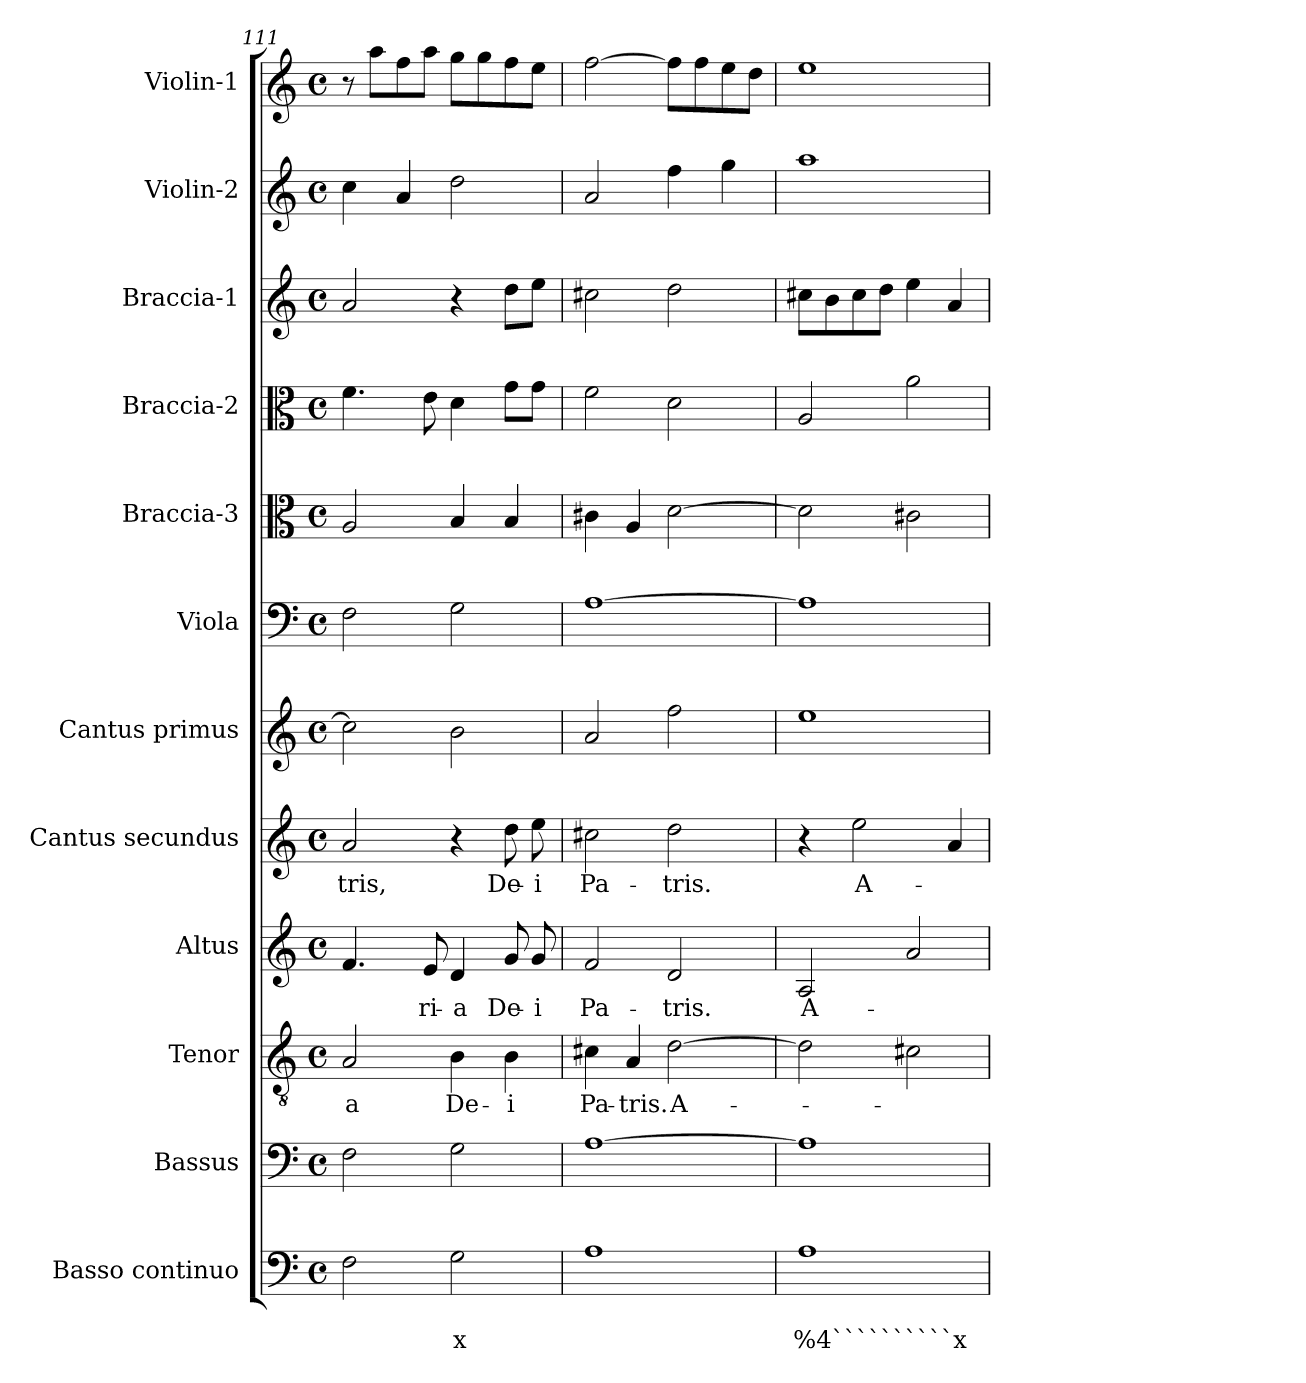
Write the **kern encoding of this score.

**kern	**text	**text	**kern	**kern	**text	**kern	**text	**kern	**text	**kern	**kern	**kern	**kern	**kern	**kern	**kern
*part12	*part12	*part12	*part11	*part10	*part10	*part9	*part9	*part8	*part8	*part7	*part6	*part5	*part4	*part3	*part2	*part1
*staff12	*staff12	*staff12	*staff11	*staff10	*staff10	*staff9	*staff9	*staff8	*staff8	*staff7	*staff6	*staff5	*staff4	*staff3	*staff2	*staff1
*I"Basso continuo	*	*	*I"Bassus	*I"Tenor	*	*I"Altus	*	*I"Cantus secundus	*	*I"Cantus primus	*I"Viola	*I"Braccia-3	*I"Braccia-2	*I"Braccia-1	*I"Violin-2	*I"Violin-1
*I'BC	*	*	*I'B	*I'T	*	*I'A	*	*I'C2	*	*I'C1	*I'Va	*I'Br3	*I'Br2	*I'Br1	*I'Vi2	*I'Vi1
*clefF4	*	*	*clefF4	*clefGv2	*	*clefG2	*	*clefG2	*	*clefG2	*clefF4	*clefC3	*clefC3	*clefG2	*clefG2	*clefG2
*k[]	*	*	*k[]	*k[]	*	*k[]	*	*k[]	*	*k[]	*k[]	*k[]	*k[]	*k[]	*k[]	*k[]
*C:	*	*	*C:	*C:	*	*C:	*	*C:	*	*C:	*C:	*C:	*C:	*C:	*C:	*C:
*M4/4	*	*	*M4/4	*M4/4	*	*M4/4	*	*M4/4	*	*M4/4	*M4/4	*M4/4	*M4/4	*M4/4	*M4/4	*M4/4
*met(c)	*	*	*met(c)	*met(c)	*	*met(c)	*	*met(c)	*	*met(c)	*met(c)	*met(c)	*met(c)	*met(c)	*met(c)	*met(c)
=111	=111	=111	=111	=111	=111	=111	=111	=111	=111	=111	=111	=111	=111	=111	=111	=111
!	!	!	!	!	!LO:LY:b	!	!	!	!	!	!	!	!	!	!	!
!	!	!	!	!	!	!	!	!	!LO:LY:b	!	!	!	!	!	!	!
2F\	.	.	2F\	2A/	-a	4.f/	.	2a/	-tris,	2cc\]	2F\	2A/	4.f\	2a/	4cc\	8r
.	.	.	.	.	.	.	.	.	.	.	.	.	.	.	.	8aa\L
.	.	.	.	.	.	.	.	.	.	.	.	.	.	.	4a/	8ff\
!	!	!	!	!	!	!	!LO:LY:b	!	!	!	!	!	!	!	!	!
.	.	.	.	.	.	8e/	-ri-	.	.	.	.	.	8e\	.	.	8aa\J
!	!	!LO:LY:b	!	!	!	!	!	!	!	!	!	!	!	!	!	!
!	!	!	!	!	!LO:LY:b	!	!	!	!	!	!	!	!	!	!	!
!	!	!	!	!	!	!	!LO:LY:b	!	!	!	!	!	!	!	!	!
2G\	.	x	2G\	4B\	De-	4d/	-a	4r	.	2b\	2G\	4B/	4d\	4r	2dd\	8gg\L
.	.	.	.	.	.	.	.	.	.	.	.	.	.	.	.	8gg\
!	!	!	!	!	!LO:LY:b	!	!	!	!	!	!	!	!	!	!	!
!	!	!	!	!	!	!	!LO:LY:b	!	!	!	!	!	!	!	!	!
!	!	!	!	!	!	!	!	!	!LO:LY:b	!	!	!	!	!	!	!
.	.	.	.	4B\	-i	8g/	De-	8dd\	De-	.	.	4B/	8g\L	8dd\L	.	8ff\
!	!	!	!	!	!	!	!LO:LY:b	!	!	!	!	!	!	!	!	!
!	!	!	!	!	!	!	!	!	!LO:LY:b	!	!	!	!	!	!	!
.	.	.	.	.	.	8g/	-i	8ee\	-i	.	.	.	8g\J	8ee\J	.	8ee\J
=112	=112	=112	=112	=112	=112	=112	=112	=112	=112	=112	=112	=112	=112	=112	=112	=112
!	!	!	!	!	!LO:LY:b	!	!	!	!	!	!	!	!	!	!	!
!	!	!	!	!	!	!	!LO:LY:b	!	!	!	!	!	!	!	!	!
!	!	!	!	!	!	!	!	!	!LO:LY:b	!	!	!	!	!	!	!
1A	.	.	[1A	4c#X\	Pa-	2f/	Pa-	2cc#X\	Pa-	2a/	[1A	4c#X\	2f\	2cc#X\	2a/	[2ff\
!	!	!	!	!	!LO:LY:b	!	!	!	!	!	!	!	!	!	!	!
.	.	.	.	4A/	-tris.	.	.	.	.	.	.	4A/	.	.	.	.
!	!	!	!	!	!LO:LY:b	!	!	!	!	!	!	!	!	!	!	!
!	!	!	!	!	!	!	!LO:LY:b	!	!	!	!	!	!	!	!	!
!	!	!	!	!	!	!	!	!	!LO:LY:b	!	!	!	!	!	!	!
.	.	.	.	[2d\	A-	2d/	-tris.	2dd\	-tris.	2ff\	.	[2d\	2d\	2dd\	4ff\	8ff\L]
.	.	.	.	.	.	.	.	.	.	.	.	.	.	.	.	8ff\
.	.	.	.	.	.	.	.	.	.	.	.	.	.	.	4gg\	8ee\
.	.	.	.	.	.	.	.	.	.	.	.	.	.	.	.	8dd\J
=113	=113	=113	=113	=113	=113	=113	=113	=113	=113	=113	=113	=113	=113	=113	=113	=113
!	!	!LO:LY:b	!	!	!	!	!	!	!	!	!	!	!	!	!	!
!	!	!	!	!	!	!	!LO:LY:b	!	!	!	!	!	!	!	!	!
1A	.	%4``````````x	1A]	2d\]	.	2A/	A-	4r	.	1ee	1A]	2d\]	2A/	8cc#X\L	1aa	1ee
.	.	.	.	.	.	.	.	.	.	.	.	.	.	8b\	.	.
!	!	!	!	!	!	!	!	!	!LO:LY:b	!	!	!	!	!	!	!
.	.	.	.	.	.	.	.	2ee\	A-	.	.	.	.	8cc#\	.	.
.	.	.	.	.	.	.	.	.	.	.	.	.	.	8dd\J	.	.
.	.	.	.	2c#X\	.	2a/	.	.	.	.	.	2c#X\	2a\	4ee\	.	.
.	.	.	.	.	.	.	.	4a/	.	.	.	.	.	4a/	.	.
=	=	=	=	=	=	=	=	=	=	=	=	=	=	=	=	=
*-	*-	*-	*-	*-	*-	*-	*-	*-	*-	*-	*-	*-	*-	*-	*-	*-
